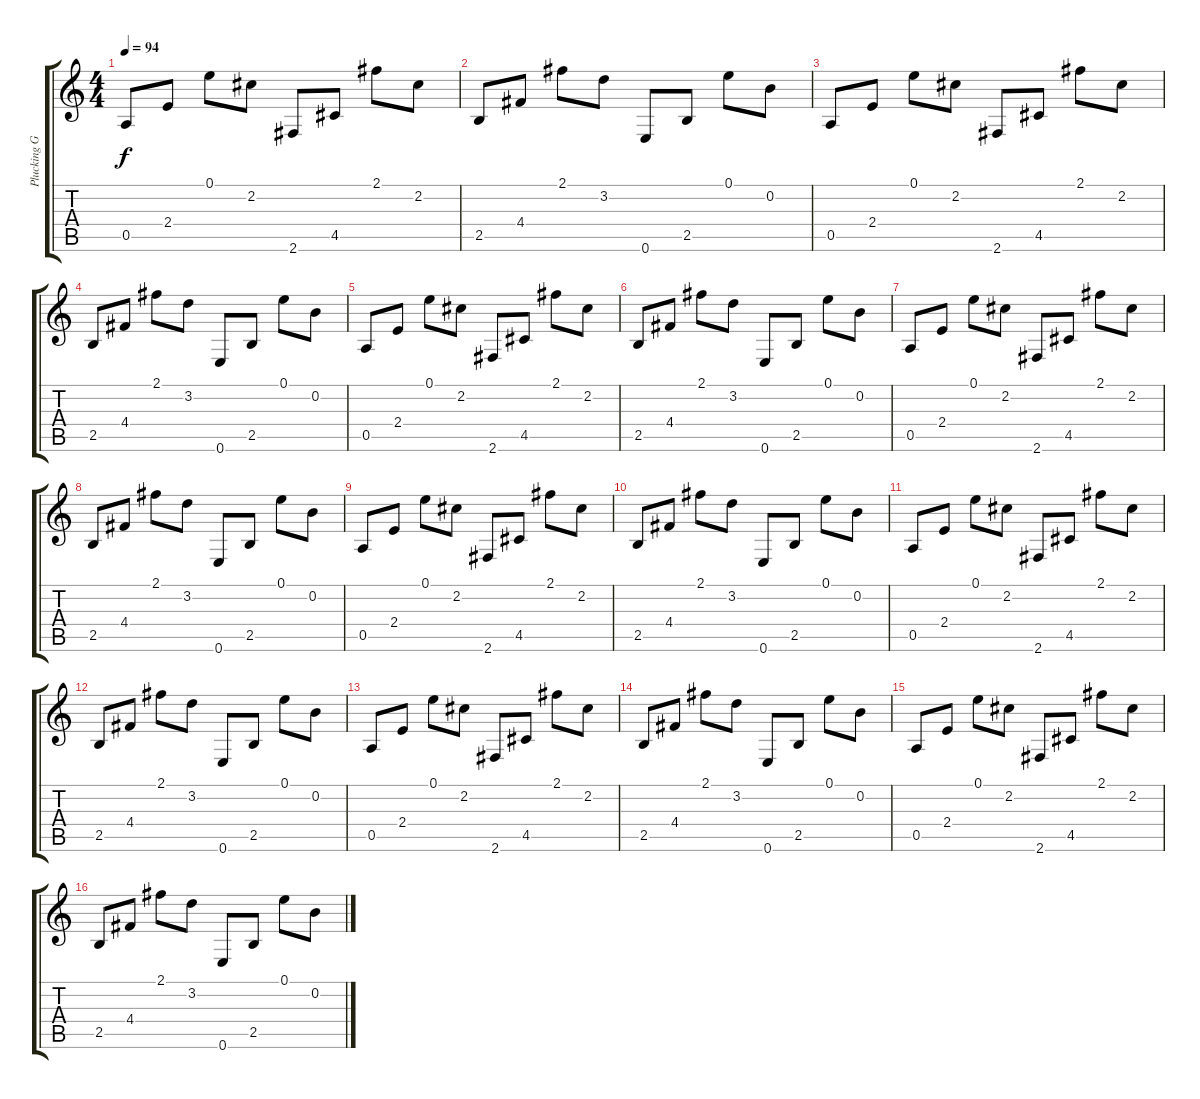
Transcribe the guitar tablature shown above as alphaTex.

\track ("Plucking Guitar 2" "Plucking G") {instrument electricguitarclean}
\staff {score tabs}
\tuning (E4 B3 G3 D3 A2 E2) {hide}
\ts (4 4)
\tempo 94
\clef g2
\ks c
0.5.8{dy f} 2.4.8 0.1.8 2.2.8 2.6.8 4.5.8 2.1.8 2.2.8 |
2.5.8 4.4.8 2.1.8 3.2.8 0.6.8 2.5.8 0.1.8 0.2.8 |
0.5.8 2.4.8 0.1.8 2.2.8 2.6.8 4.5.8 2.1.8 2.2.8 |
2.5.8 4.4.8 2.1.8 3.2.8 0.6.8 2.5.8 0.1.8 0.2.8 |
0.5.8 2.4.8 0.1.8 2.2.8 2.6.8 4.5.8 2.1.8 2.2.8 |
2.5.8 4.4.8 2.1.8 3.2.8 0.6.8 2.5.8 0.1.8 0.2.8 |
0.5.8 2.4.8 0.1.8 2.2.8 2.6.8 4.5.8 2.1.8 2.2.8 |
2.5.8 4.4.8 2.1.8 3.2.8 0.6.8 2.5.8 0.1.8 0.2.8 |
0.5.8 2.4.8 0.1.8 2.2.8 2.6.8 4.5.8 2.1.8 2.2.8 |
2.5.8 4.4.8 2.1.8 3.2.8 0.6.8 2.5.8 0.1.8 0.2.8 |
0.5.8 2.4.8 0.1.8 2.2.8 2.6.8 4.5.8 2.1.8 2.2.8 |
2.5.8 4.4.8 2.1.8 3.2.8 0.6.8 2.5.8 0.1.8 0.2.8 |
0.5.8 2.4.8 0.1.8 2.2.8 2.6.8 4.5.8 2.1.8 2.2.8 |
2.5.8 4.4.8 2.1.8 3.2.8 0.6.8 2.5.8 0.1.8 0.2.8 |
0.5.8 2.4.8 0.1.8 2.2.8 2.6.8 4.5.8 2.1.8 2.2.8 |
2.5.8 4.4.8 2.1.8 3.2.8 0.6.8 2.5.8 0.1.8 0.2.8
